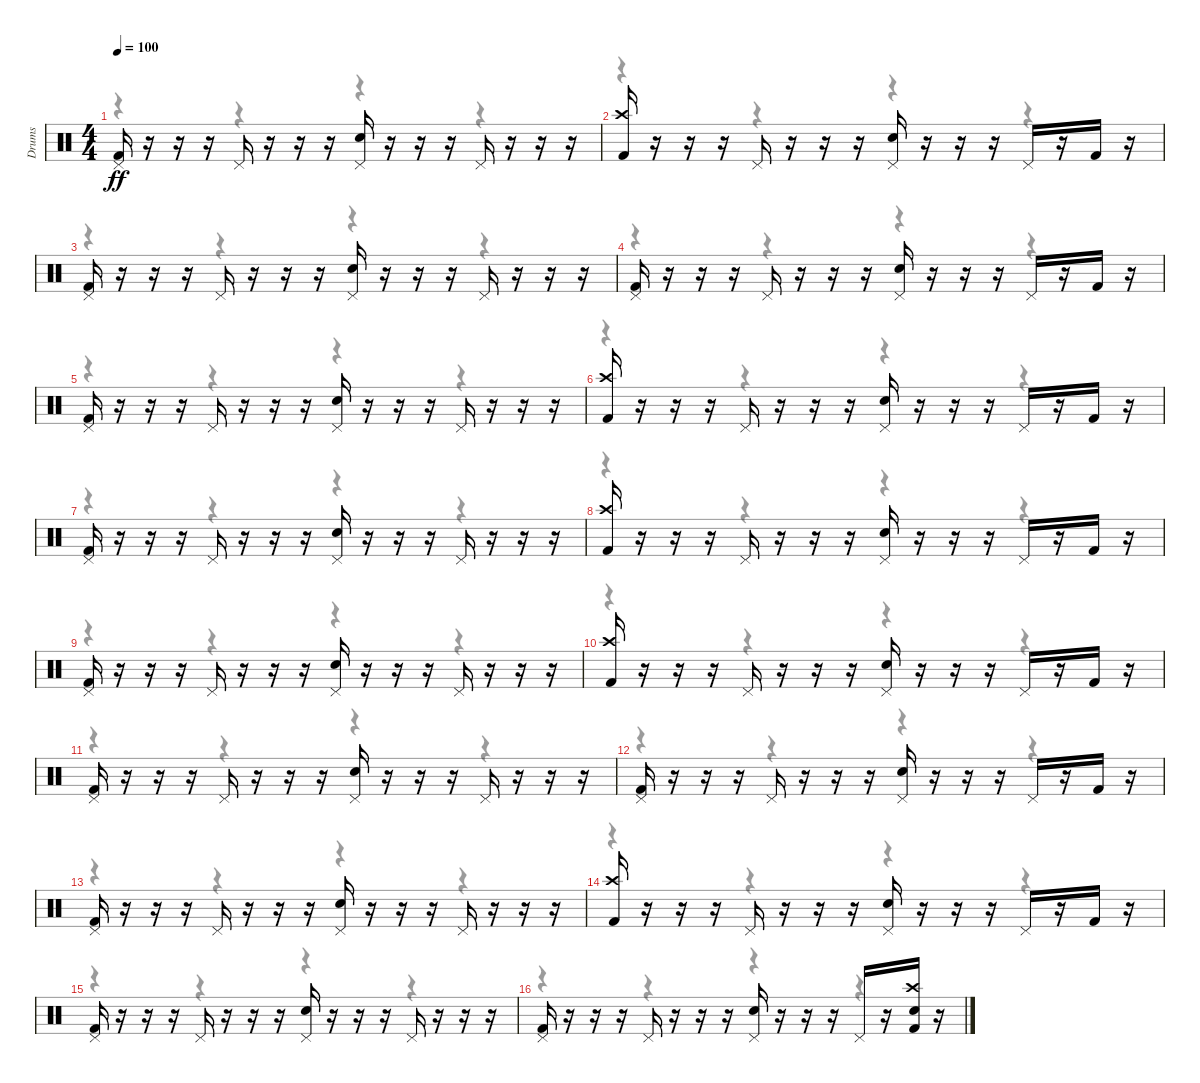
\track ("Drums" "Drums") {instrument percussion}
\staff {score}
\articulation defaults
\voice
\ts (4 4)
\tempo 100
\clef neutral
\ks c
("Kick (hit) 2" "Pedal Hi-Hat (hit)").16{dy ff} r.16 r.16 r.16 "Pedal Hi-Hat (hit)".16 r.16 r.16 r.16 ("Snare (hit) 2" "Pedal Hi-Hat (hit)").16 r.16 r.16 r.16 "Pedal Hi-Hat (hit)".16 r.16 r.16 r.16 |
("Kick (hit) 2" "Crash high (hit)").16 r.16 r.16 r.16 "Pedal Hi-Hat (hit)".16 r.16 r.16 r.16 ("Snare (hit) 2" "Pedal Hi-Hat (hit)").16 r.16 r.16 r.16 "Pedal Hi-Hat (hit)".16 r.16 "Kick (hit) 2".16 r.16 |
("Kick (hit) 2" "Pedal Hi-Hat (hit)").16 r.16 r.16 r.16 "Pedal Hi-Hat (hit)".16 r.16 r.16 r.16 ("Snare (hit) 2" "Pedal Hi-Hat (hit)").16 r.16 r.16 r.16 "Pedal Hi-Hat (hit)".16 r.16 r.16 r.16 |
("Kick (hit) 2" "Pedal Hi-Hat (hit)").16 r.16 r.16 r.16 "Pedal Hi-Hat (hit)".16 r.16 r.16 r.16 ("Snare (hit) 2" "Pedal Hi-Hat (hit)").16 r.16 r.16 r.16 "Pedal Hi-Hat (hit)".16 r.16 "Kick (hit) 2".16 r.16 |
("Kick (hit) 2" "Pedal Hi-Hat (hit)").16 r.16 r.16 r.16 "Pedal Hi-Hat (hit)".16 r.16 r.16 r.16 ("Snare (hit) 2" "Pedal Hi-Hat (hit)").16 r.16 r.16 r.16 "Pedal Hi-Hat (hit)".16 r.16 r.16 r.16 |
("Kick (hit) 2" "Crash high (hit)").16 r.16 r.16 r.16 "Pedal Hi-Hat (hit)".16 r.16 r.16 r.16 ("Snare (hit) 2" "Pedal Hi-Hat (hit)").16 r.16 r.16 r.16 "Pedal Hi-Hat (hit)".16 r.16 "Kick (hit) 2".16 r.16 |
("Kick (hit) 2" "Pedal Hi-Hat (hit)").16 r.16 r.16 r.16 "Pedal Hi-Hat (hit)".16 r.16 r.16 r.16 ("Snare (hit) 2" "Pedal Hi-Hat (hit)").16 r.16 r.16 r.16 "Pedal Hi-Hat (hit)".16 r.16 r.16 r.16 |
("Kick (hit) 2" "Crash high (hit)").16 r.16 r.16 r.16 "Pedal Hi-Hat (hit)".16 r.16 r.16 r.16 ("Snare (hit) 2" "Pedal Hi-Hat (hit)").16 r.16 r.16 r.16 "Pedal Hi-Hat (hit)".16 r.16 "Kick (hit) 2".16 r.16 |
("Kick (hit) 2" "Pedal Hi-Hat (hit)").16 r.16 r.16 r.16 "Pedal Hi-Hat (hit)".16 r.16 r.16 r.16 ("Snare (hit) 2" "Pedal Hi-Hat (hit)").16 r.16 r.16 r.16 "Pedal Hi-Hat (hit)".16 r.16 r.16 r.16 |
("Kick (hit) 2" "Crash high (hit)").16 r.16 r.16 r.16 "Pedal Hi-Hat (hit)".16 r.16 r.16 r.16 ("Snare (hit) 2" "Pedal Hi-Hat (hit)").16 r.16 r.16 r.16 "Pedal Hi-Hat (hit)".16 r.16 "Kick (hit) 2".16 r.16 |
("Kick (hit) 2" "Pedal Hi-Hat (hit)").16 r.16 r.16 r.16 "Pedal Hi-Hat (hit)".16 r.16 r.16 r.16 ("Snare (hit) 2" "Pedal Hi-Hat (hit)").16 r.16 r.16 r.16 "Pedal Hi-Hat (hit)".16 r.16 r.16 r.16 |
("Kick (hit) 2" "Pedal Hi-Hat (hit)").16 r.16 r.16 r.16 "Pedal Hi-Hat (hit)".16 r.16 r.16 r.16 ("Snare (hit) 2" "Pedal Hi-Hat (hit)").16 r.16 r.16 r.16 "Pedal Hi-Hat (hit)".16 r.16 "Kick (hit) 2".16 r.16 |
("Kick (hit) 2" "Pedal Hi-Hat (hit)").16 r.16 r.16 r.16 "Pedal Hi-Hat (hit)".16 r.16 r.16 r.16 ("Snare (hit) 2" "Pedal Hi-Hat (hit)").16 r.16 r.16 r.16 "Pedal Hi-Hat (hit)".16 r.16 r.16 r.16 |
("Kick (hit) 2" "Crash high (hit)").16 r.16 r.16 r.16 "Pedal Hi-Hat (hit)".16 r.16 r.16 r.16 ("Snare (hit) 2" "Pedal Hi-Hat (hit)").16 r.16 r.16 r.16 "Pedal Hi-Hat (hit)".16 r.16 "Kick (hit) 2".16 r.16 |
("Kick (hit) 2" "Pedal Hi-Hat (hit)").16 r.16 r.16 r.16 "Pedal Hi-Hat (hit)".16 r.16 r.16 r.16 ("Snare (hit) 2" "Pedal Hi-Hat (hit)").16 r.16 r.16 r.16 "Pedal Hi-Hat (hit)".16 r.16 r.16 r.16 |
("Kick (hit) 2" "Pedal Hi-Hat (hit)").16 r.16 r.16 r.16 "Pedal Hi-Hat (hit)".16 r.16 r.16 r.16 ("Snare (hit) 2" "Pedal Hi-Hat (hit)").16 r.16 r.16 r.16 "Pedal Hi-Hat (hit)".16 r.16 ("Kick (hit) 2" "Snare (hit) 2" "Crash high (hit)").16 r.16
\voice
\clef neutral
\ottava regular
\simile none
\ks c
r.4{dy f} r.4 r.4 r.4 |
r.4 r.4 r.4 r.4 |
r.4 r.4 r.4 r.4 |
r.4 r.4 r.4 r.4 |
r.4 r.4 r.4 r.4 |
r.4 r.4 r.4 r.4 |
r.4 r.4 r.4 r.4 |
r.4 r.4 r.4 r.4 |
r.4 r.4 r.4 r.4 |
r.4 r.4 r.4 r.4 |
r.4 r.4 r.4 r.4 |
r.4 r.4 r.4 r.4 |
r.4 r.4 r.4 r.4 |
r.4 r.4 r.4 r.4 |
r.4 r.4 r.4 r.4 |
r.4 r.4 r.4 r.4
